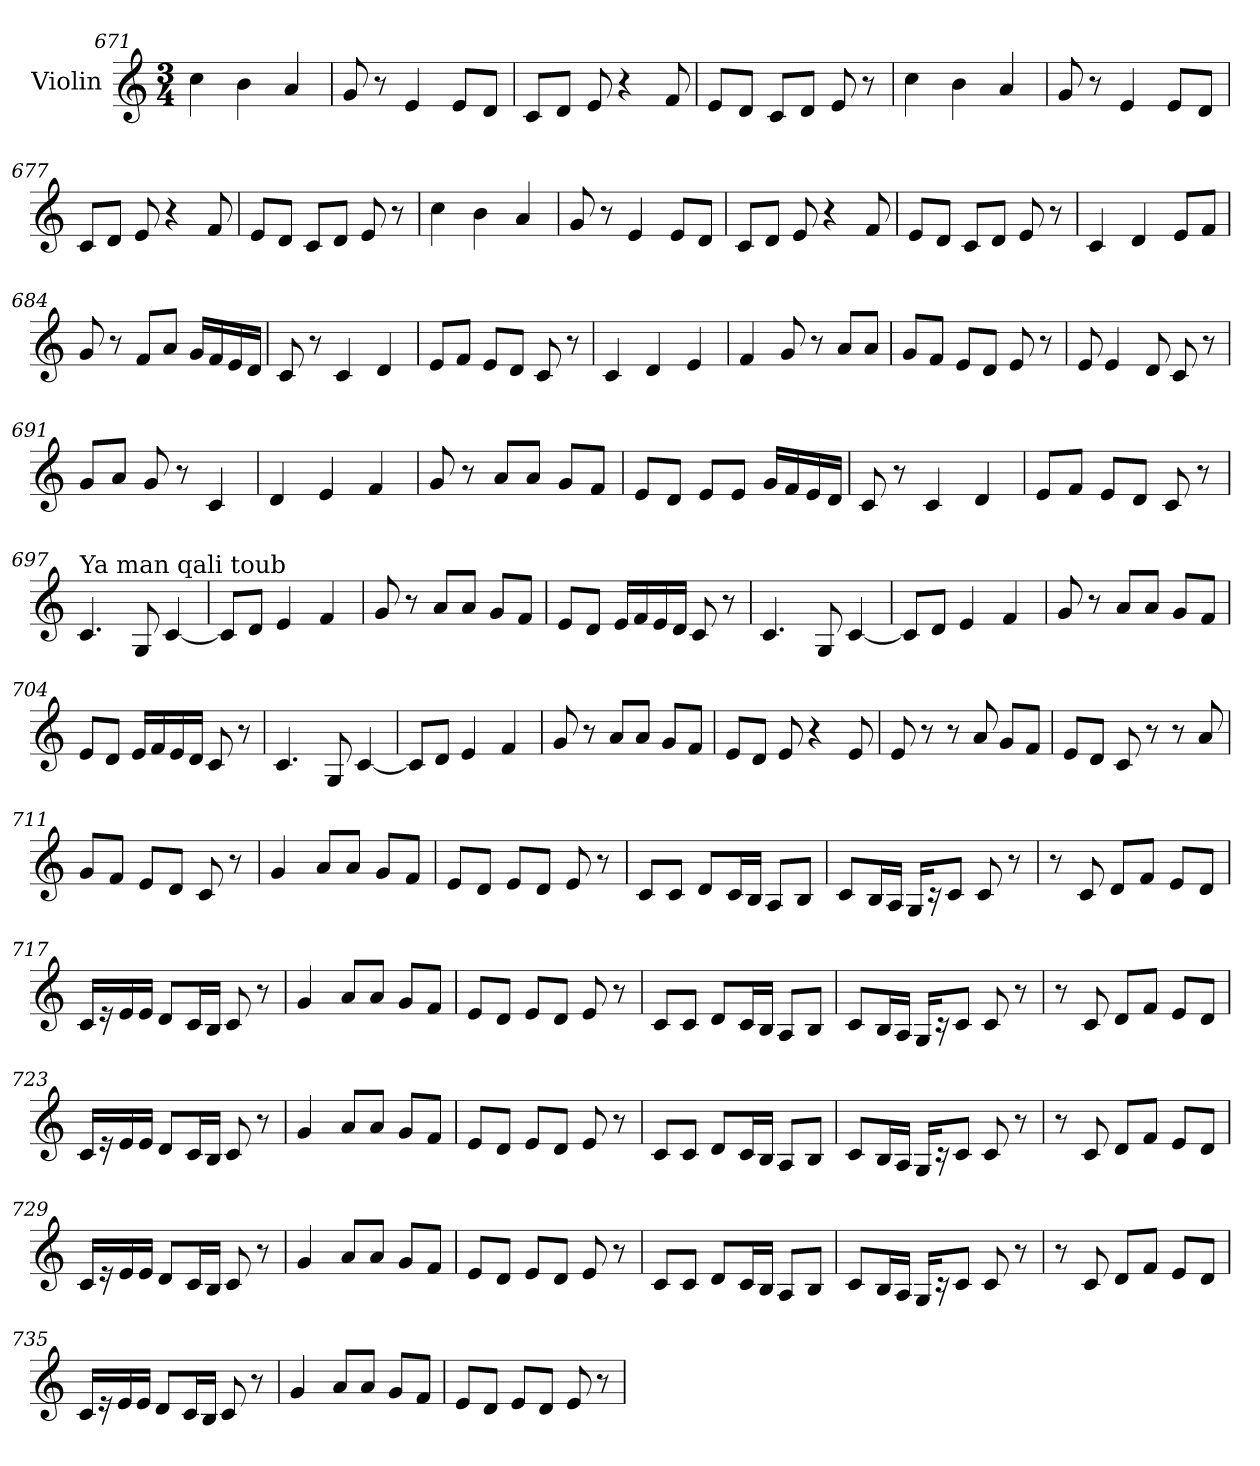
**kern
*part1
*staff1
*I"Violin
*clefG2
*k[]
*M3/4
=671
4cc\
4b\
4a/
=672
8g/
8r
4e/
8e/L
8d/J
=673
8c/L
8d/J
8e/
4r
8f/
!!LO:LB:g=z
=674
8e/L
8d/J
8c/L
8d/J
8e/
8r
=675
4cc\
4b\
4a/
=676
8g/
8r
4e/
8e/L
8d/J
=677
8c/L
8d/J
8e/
4r
8f/
=678
8e/L
8d/J
8c/L
8d/J
8e/
8r
=679
4cc\
4b\
4a/
!!LO:LB:g=z
=680
8g/
8r
4e/
8e/L
8d/J
=681
8c/L
8d/J
8e/
4r
8f/
=682
8e/L
8d/J
8c/L
8d/J
8e/
8r
=683
4c/
4d/
8e/L
8f/J
=684
8g/
8r
8f/L
8a/J
16g/LL
16f/
16e/
16d/JJ
=685
8c/
8r
4c/
4d/
!!LO:LB:g=z
=686
8e/L
8f/J
8e/L
8d/J
8c/
8r
=687
4c/
4d/
4e/
=688
4f/
8g/
8r
8a/L
8a/J
=689
8g/L
8f/J
8e/L
8d/J
8e/
8r
=690
8e/
4e/
8d/
8c/
8r
=691
8g/L
8a/J
8g/
8r
4c/
!!LO:LB:g=z
=692
4d/
4e/
4f/
=693
8g/
8r
8a/L
8a/J
8g/L
8f/J
=694
8e/L
8d/J
8e/L
8e/J
16g/LL
16f/
16e/
16d/JJ
=695
8c/
8r
4c/
4d/
=696
8e/L
8f/J
8e/L
8d/J
8c/
8r
=697
*MM100
!LO:TX:a:t=Ya man qali toub
4.c/
8G/
[4c/
!!LO:LB:g=z
=698
8c/L]
8d/J
4e/
4f/
=699
8g/
8r
8a/L
8a/J
8g/L
8f/J
!!LO:PB:g=z
=700
8e/L
8d/J
16e/LL
16f/
16e/
16d/JJ
8c/
8r
=701
4.c/
8G/
[4c/
=702
8c/L]
8d/J
4e/
4f/
=703
8g/
8r
8a/L
8a/J
8g/L
8f/J
=704
8e/L
8d/J
16e/LL
16f/
16e/
16d/JJ
8c/
8r
=705
4.c/
8G/
[4c/
!!LO:LB:g=z
=706
8c/L]
8d/J
4e/
4f/
=707
8g/
8r
8a/L
8a/J
8g/L
8f/J
=708
8e/L
8d/J
8e/
4r
8e/
=709
8e/
8r
8r
8a/
8g/L
8f/J
=710
8e/L
8d/J
8c/
8r
8r
8a/
=711
8g/L
8f/J
8e/L
8d/J
8c/
8r
!!LO:LB:g=z
=712
4g/
8a/L
8a/J
8g/L
8f/J
=713
8e/L
8d/J
8e/L
8d/J
8e/
8r
=714
8c/L
8c/J
8d/L
16c/L
16B/JJ
8A/L
8B/J
=715
8c/L
16B/L
16A/JJ
16G/KL
16r
8c/J
8c/
8r
=716
8r
8c/
8d/L
8f/J
8e/L
8d/J
!!LO:LB:g=z
=717
16c/LL
16r
16e/
16e/JJ
8d/L
16c/L
16B/JJ
8c/
8r
=718
4g/
8a/L
8a/J
8g/L
8f/J
=719
8e/L
8d/J
8e/L
8d/J
8e/
8r
=720
8c/L
8c/J
8d/L
16c/L
16B/JJ
8A/L
8B/J
=721
8c/L
16B/L
16A/JJ
16G/KL
16r
8c/J
8c/
8r
!!LO:LB:g=z
=722
8r
8c/
8d/L
8f/J
8e/L
8d/J
=723
16c/LL
16r
16e/
16e/JJ
8d/L
16c/L
16B/JJ
8c/
8r
=724
4g/
8a/L
8a/J
8g/L
8f/J
=725
8e/L
8d/J
8e/L
8d/J
8e/
8r
=726
8c/L
8c/J
8d/L
16c/L
16B/JJ
8A/L
8B/J
!!LO:LB:g=z
=727
8c/L
16B/L
16A/JJ
16G/KL
16r
8c/J
8c/
8r
=728
8r
8c/
8d/L
8f/J
8e/L
8d/J
=729
16c/LL
16r
16e/
16e/JJ
8d/L
16c/L
16B/JJ
8c/
8r
=730
4g/
8a/L
8a/J
8g/L
8f/J
=731
8e/L
8d/J
8e/L
8d/J
8e/
8r
!!LO:LB:g=z
=732
8c/L
8c/J
8d/L
16c/L
16B/JJ
8A/L
8B/J
=733
8c/L
16B/L
16A/JJ
16G/KL
16r
8c/J
8c/
8r
=734
8r
8c/
8d/L
8f/J
8e/L
8d/J
=735
16c/LL
16r
16e/
16e/JJ
8d/L
16c/L
16B/JJ
8c/
8r
=736
4g/
8a/L
8a/J
8g/L
8f/J
!!LO:LB:g=z
=737
8e/L
8d/J
8e/L
8d/J
8e/
8r
=
*-
